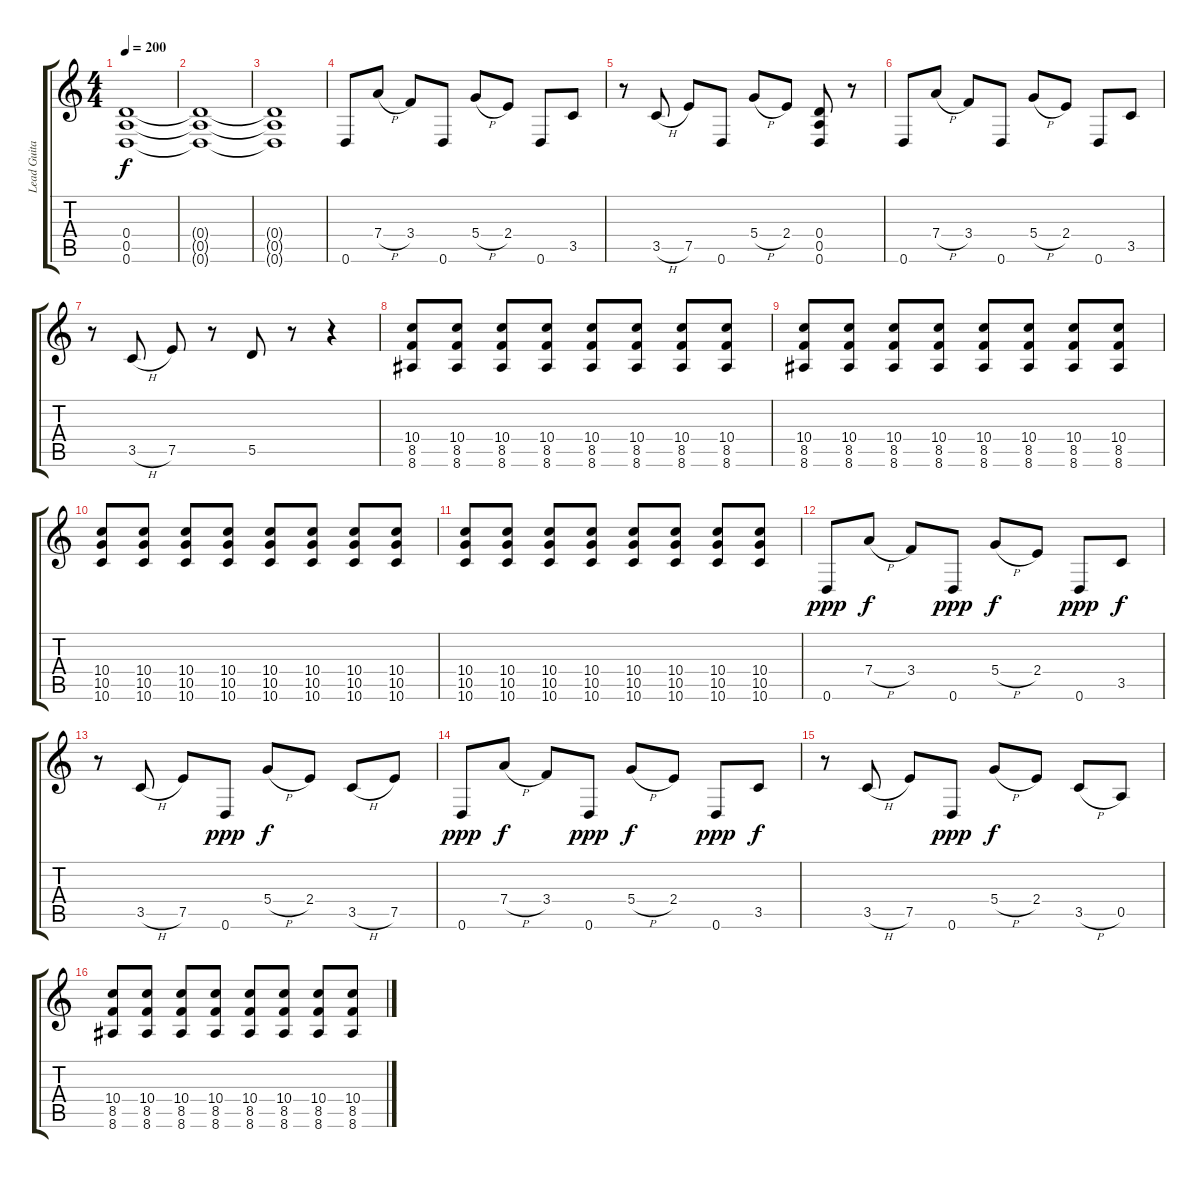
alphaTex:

\track ("Lead Guitar" "Lead Guita") {instrument distortionguitar}
\staff {score tabs}
\tuning (E4 B3 G3 D3 A2 D2) {hide}
\ts (4 4)
\tempo 200
\clef g2
\ks c
(0.4{t} 0.5{t} 0.6{t}).1{dy f} |
(0.4{t} 0.5{t} 0.6{t}).1 |
(0.4{t} 0.5{t} 0.6{t}).1 |
0.6.8 7.4{h}.8 3.4.8 0.6.8 5.4{h}.8 2.4.8 0.6.8 3.5.8 |
r.8 3.5{h}.8 7.5.8 0.6.8 5.4{h}.8 2.4.8 (0.4 0.5 0.6).8 r.8 |
0.6.8 7.4{h}.8 3.4.8 0.6.8 5.4{h}.8 2.4.8 0.6.8 3.5.8 |
r.8 3.5{h}.8 7.5.8 r.8 5.5.8 r.8 r.4 |
(10.4 8.5 8.6).8 (10.4 8.5 8.6).8 (10.4 8.5 8.6).8 (10.4 8.5 8.6).8 (10.4 8.5 8.6).8 (10.4 8.5 8.6).8 (10.4 8.5 8.6).8 (10.4 8.5 8.6).8 |
(10.4 8.5 8.6).8 (10.4 8.5 8.6).8 (10.4 8.5 8.6).8 (10.4 8.5 8.6).8 (10.4 8.5 8.6).8 (10.4 8.5 8.6).8 (10.4 8.5 8.6).8 (10.4 8.5 8.6).8 |
(10.4 10.5 10.6).8 (10.4 10.5 10.6).8 (10.4 10.5 10.6).8 (10.4 10.5 10.6).8 (10.4 10.5 10.6).8 (10.4 10.5 10.6).8 (10.4 10.5 10.6).8 (10.4 10.5 10.6).8 |
(10.4 10.5 10.6).8 (10.4 10.5 10.6).8 (10.4 10.5 10.6).8 (10.4 10.5 10.6).8 (10.4 10.5 10.6).8 (10.4 10.5 10.6).8 (10.4 10.5 10.6).8 (10.4 10.5 10.6).8 |
0.6.8{dy ppp} 7.4{h}.8{dy f} 3.4.8 0.6.8{dy ppp} 5.4{h}.8{dy f} 2.4.8 0.6.8{dy ppp} 3.5.8{dy f} |
r.8 3.5{h}.8 7.5.8 0.6.8{dy ppp} 5.4{h}.8{dy f} 2.4.8 3.5{h}.8 7.5.8 |
0.6.8{dy ppp} 7.4{h}.8{dy f} 3.4.8 0.6.8{dy ppp} 5.4{h}.8{dy f} 2.4.8 0.6.8{dy ppp} 3.5.8{dy f} |
r.8 3.5{h}.8 7.5.8 0.6.8{dy ppp} 5.4{h}.8{dy f} 2.4.8 3.5{h}.8 0.5.8 |
(10.4 8.5 8.6).8 (10.4 8.5 8.6).8 (10.4 8.5 8.6).8 (10.4 8.5 8.6).8 (10.4 8.5 8.6).8 (10.4 8.5 8.6).8 (10.4 8.5 8.6).8 (10.4 8.5 8.6).8
